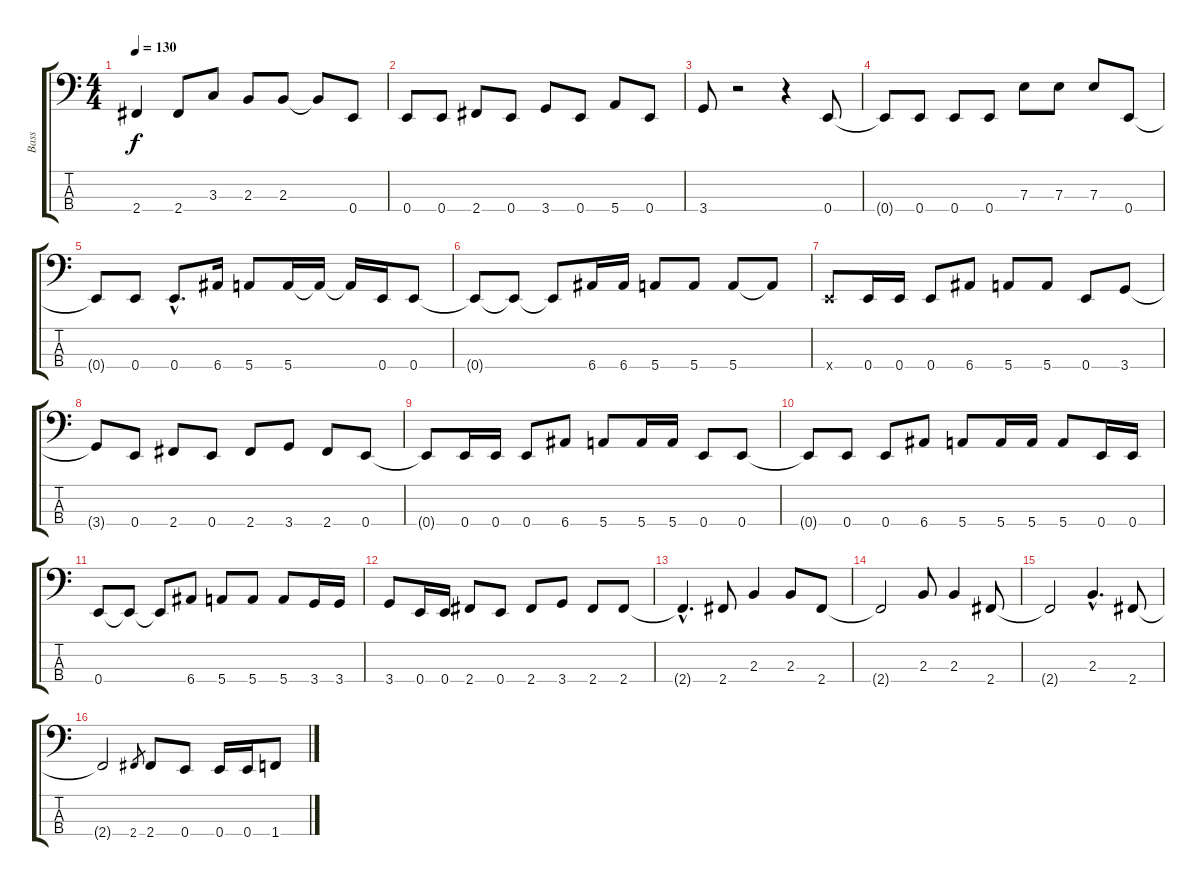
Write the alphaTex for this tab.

\track ("Bass" "Bass") {instrument electricbasspick}
\staff {score tabs}
\tuning (G2 D2 A1 E1) {hide}
\ts (4 4)
\tempo 130
\clef f4
\ks c
2.4.4{dy f} 2.4.8 3.3.8 2.3.8 2.3.8 2.3{t}.8 0.4.8 |
0.4.8 0.4.8 2.4.8 0.4.8 3.4.8 0.4.8 5.4.8 0.4.8 |
3.4.8 r.2 r.4 0.4.8 |
0.4{t}.8 0.4.8 0.4.8 0.4.8 7.3.8 7.3.8 7.3.8 0.4.8 |
0.4{t}.8 0.4.8 0.4{hac}.8{d} 6.4.16 5.4.8 5.4.16 5.4{t}.16 5.4{t}.16 0.4.16 0.4.8 |
0.4{t}.8 0.4{t}.8 0.4{t}.8 6.4.16 6.4.16 5.4.8 5.4.8 5.4.8 5.4{t}.8 |
0.4{x}.8 0.4.16 0.4.16 0.4.8 6.4.8 5.4.8 5.4.8 0.4.8 3.4.8 |
3.4{t}.8 0.4.8 2.4.8 0.4.8 2.4.8 3.4.8 2.4.8 0.4.8 |
0.4{t}.8 0.4.16 0.4.16 0.4.8 6.4.8 5.4.8 5.4.16 5.4.16 0.4.8 0.4.8 |
0.4{t}.8 0.4.8 0.4.8 6.4.8 5.4.8 5.4.16 5.4.16 5.4.8 0.4.16 0.4.16 |
0.4.8 0.4{t}.8 0.4{t}.8 6.4.8 5.4.8 5.4.8 5.4.8 3.4.16 3.4.16 |
3.4.8 0.4.16 0.4.16 2.4.8 0.4.8 2.4.8 3.4.8 2.4.8 2.4.8 |
2.4{hac t}.4{d} 2.4.8 2.3.4 2.3.8 2.4.8 |
2.4{t}.2 2.3.8 2.3.4 2.4.8 |
2.4{t}.2 2.3{hac}.4{d} 2.4.8 |
2.4{t}.2 2.4.8{gr} 2.4.8 0.4.8 0.4.16 0.4.16 1.4.8
